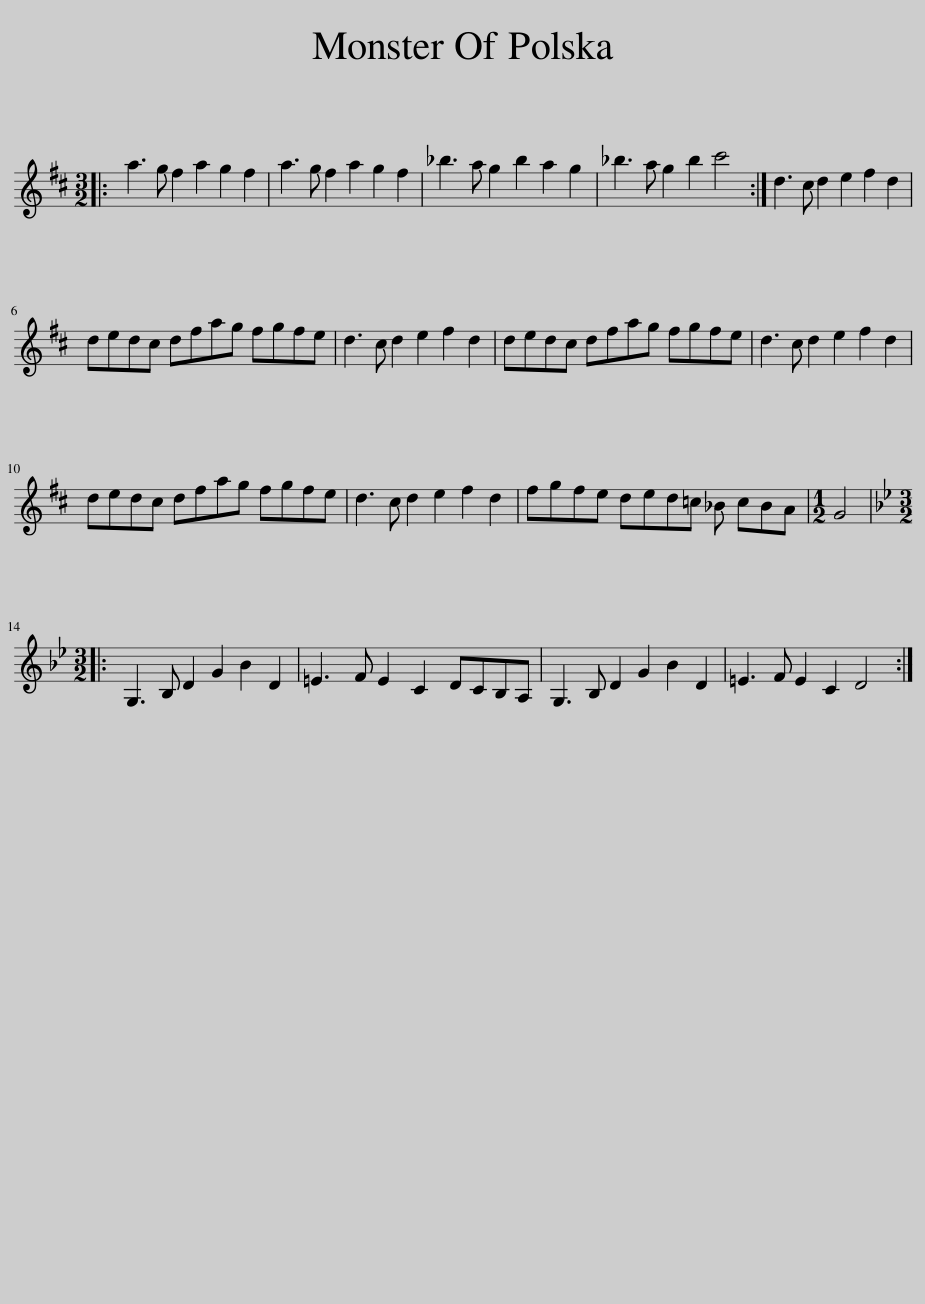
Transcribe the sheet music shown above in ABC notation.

X:1
L:1/8
M:3/2
I:linebreak $
K:D
V:1 treble
V:1
|: a3 g f2 a2 g2 f2 | a3 g f2 a2 g2 f2 | _b3 a g2 b2 a2 g2 | _b3 a g2 b2 c'4 :| d3 c d2 e2 f2 d2 |$ %5
 dedc dfag fgfe | d3 c d2 e2 f2 d2 | dedc dfag fgfe | d3 c d2 e2 f2 d2 |$ dedc dfag fgfe | %10
 d3 c d2 e2 f2 d2 | fgfe ded=c _B cBA |[M:1/2] G4 |:$[K:Gmin][M:3/2] G,3 B, D2 G2 B2 D2 | =E3 F E2 C2 DCB,A, | %15
 G,3 B, D2 G2 B2 D2 | =E3 F E2 C2 D4 :| %17
